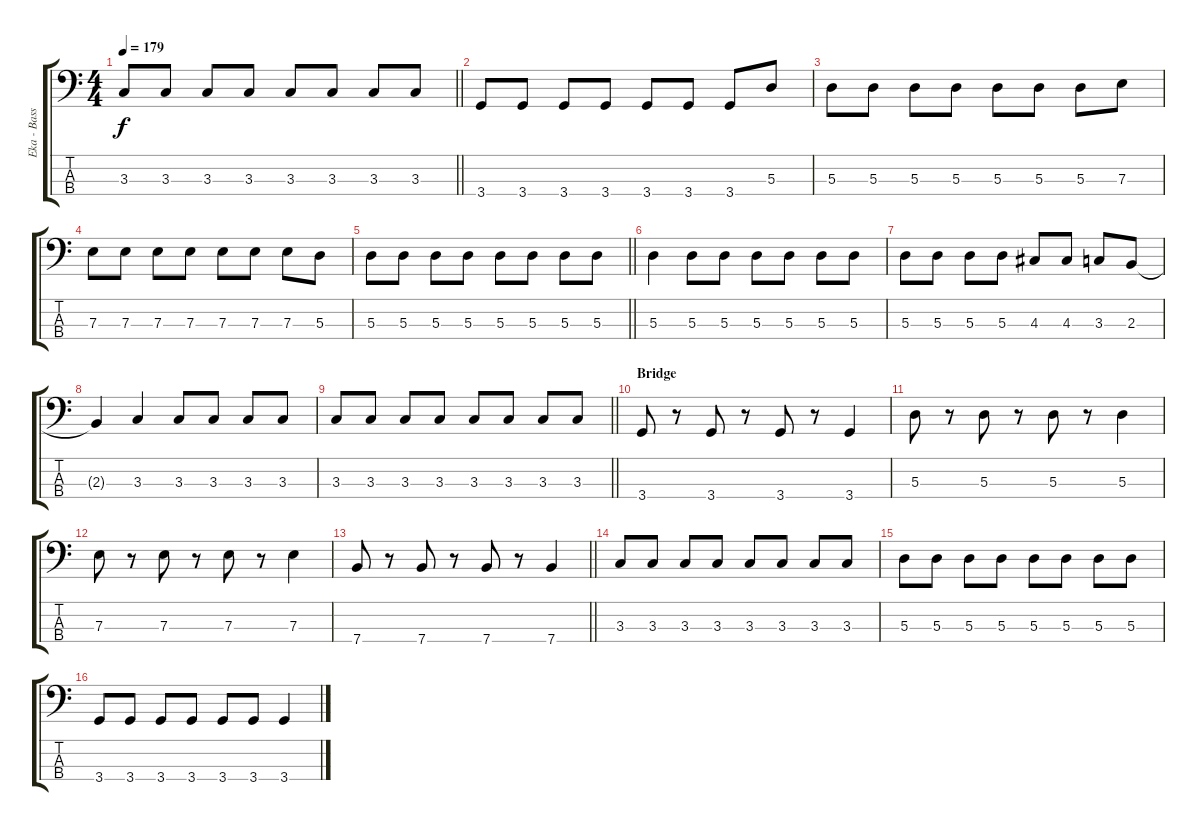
\track ("Eka - Bass" "Eka - Bass") {instrument electricbasspick}
\staff {score tabs}
\tuning (G2 D2 A1 E1) {hide}
\ts (4 4)
\tempo 179
\clef f4
\barLineRight lightlight
\ks c
3.3.8{dy f} 3.3.8 3.3.8 3.3.8 3.3.8 3.3.8 3.3.8 3.3.8 |
3.4.8 3.4.8 3.4.8 3.4.8 3.4.8 3.4.8 3.4.8 5.3.8 |
5.3.8 5.3.8 5.3.8 5.3.8 5.3.8 5.3.8 5.3.8 7.3.8 |
7.3.8 7.3.8 7.3.8 7.3.8 7.3.8 7.3.8 7.3.8 5.3.8 |
\barLineRight lightlight
5.3.8 5.3.8 5.3.8 5.3.8 5.3.8 5.3.8 5.3.8 5.3.8 |
5.3.4 5.3.8 5.3.8 5.3.8 5.3.8 5.3.8 5.3.8 |
5.3.8 5.3.8 5.3.8 5.3.8 4.3.8 4.3.8 3.3.8 2.3.8 |
2.3{t}.4 3.3.4 3.3.8 3.3.8 3.3.8 3.3.8 |
\barLineRight lightlight
3.3.8 3.3.8 3.3.8 3.3.8 3.3.8 3.3.8 3.3.8 3.3.8 |
\section ("" "Bridge")
3.4.8 r.8 3.4.8 r.8 3.4.8 r.8 3.4.4 |
5.3.8 r.8 5.3.8 r.8 5.3.8 r.8 5.3.4 |
7.3.8 r.8 7.3.8 r.8 7.3.8 r.8 7.3.4 |
\barLineRight lightlight
7.4.8 r.8 7.4.8 r.8 7.4.8 r.8 7.4.4 |
3.3.8 3.3.8 3.3.8 3.3.8 3.3.8 3.3.8 3.3.8 3.3.8 |
5.3.8 5.3.8 5.3.8 5.3.8 5.3.8 5.3.8 5.3.8 5.3.8 |
3.4.8 3.4.8 3.4.8 3.4.8 3.4.8 3.4.8 3.4.4
